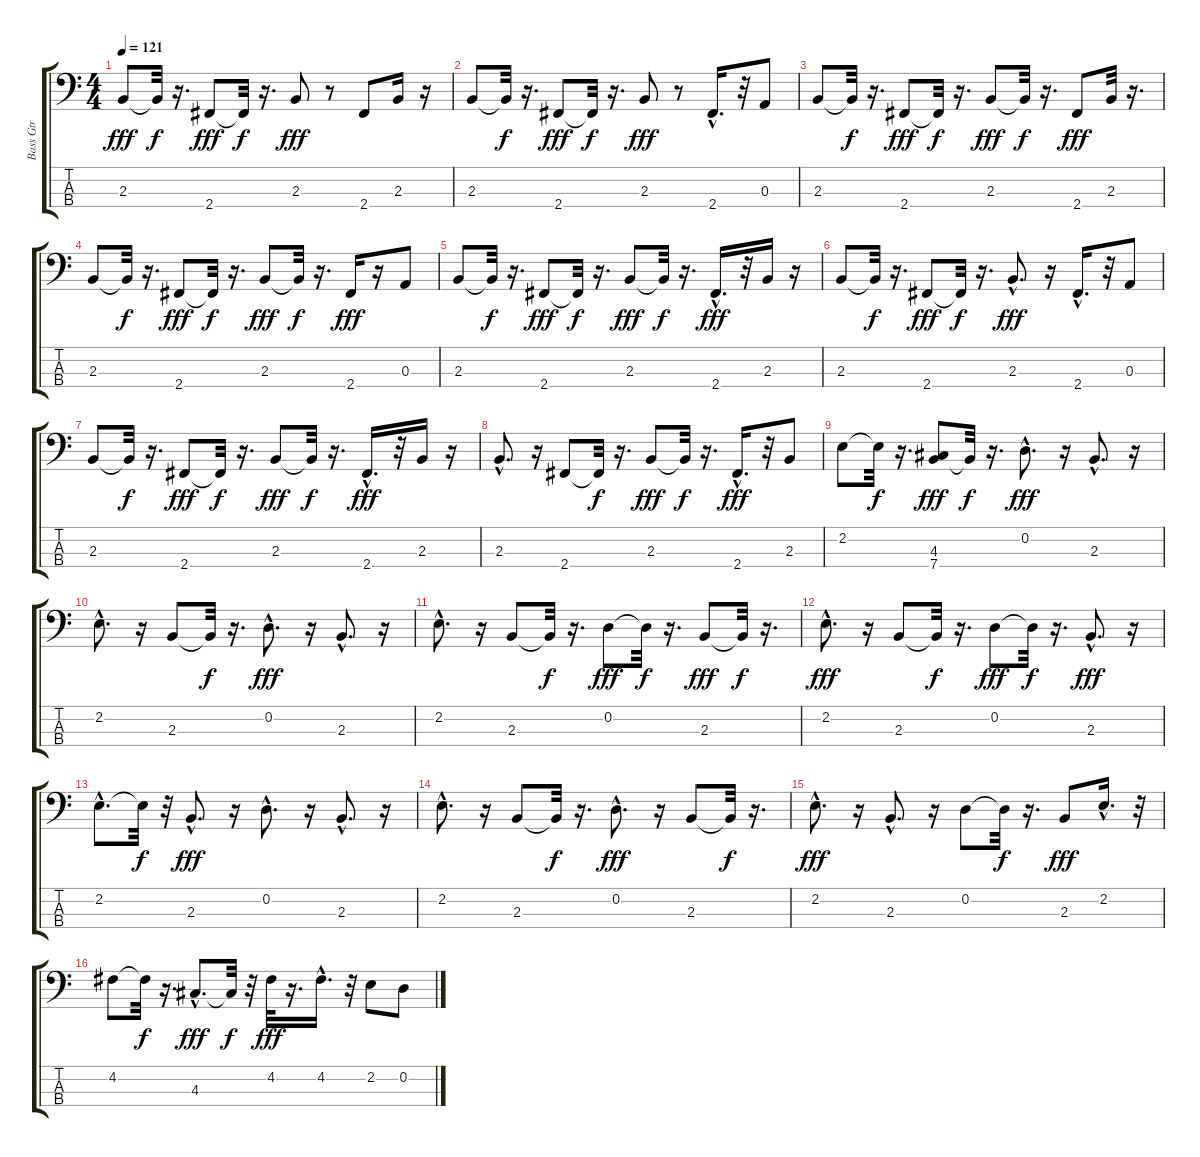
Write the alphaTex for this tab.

\track ("Bass Gtr" "Bass Gtr") {instrument electricbassfinger}
\staff {score tabs}
\tuning (G2 D2 A1 E1) {hide}
\ts (4 4)
\tempo 121
\clef f4
\ks c
2.3.8{dy fff} 2.3{t}.32{dy f} r.16{d} 2.4.8{dy fff} 2.4{t}.32{dy f} r.16{d} 2.3.8{dy fff} r.8 2.4.8 2.3.16 r.16 |
2.3.8 2.3{t}.32{dy f} r.16{d} 2.4.8{dy fff} 2.4{t}.32{dy f} r.16{d} 2.3.8{dy fff} r.8 2.4{hac}.16{d} r.32 0.3.8 |
2.3.8 2.3{t}.32{dy f} r.16{d} 2.4.8{dy fff} 2.4{t}.32{dy f} r.16{d} 2.3.8{dy fff} 2.3{t}.32{dy f} r.16{d} 2.4.8{dy fff} 2.3.32 r.16{d} |
2.3.8 2.3{t}.32{dy f} r.16{d} 2.4.8{dy fff} 2.4{t}.32{dy f} r.16{d} 2.3.8{dy fff} 2.3{t}.32{dy f} r.16{d} 2.4.16{dy fff} r.16 0.3.8 |
2.3.8 2.3{t}.32{dy f} r.16{d} 2.4.8{dy fff} 2.4{t}.32{dy f} r.16{d} 2.3.8{dy fff} 2.3{t}.32{dy f} r.16{d} 2.4{hac}.16{d dy fff} r.32 2.3.16 r.16 |
2.3.8 2.3{t}.32{dy f} r.16{d} 2.4.8{dy fff} 2.4{t}.32{dy f} r.16{d} 2.3{hac}.8{d dy fff} r.16 2.4{hac}.16{d} r.32 0.3.8 |
2.3.8 2.3{t}.32{dy f} r.16{d} 2.4.8{dy fff} 2.4{t}.32{dy f} r.16{d} 2.3.8{dy fff} 2.3{t}.32{dy f} r.16{d} 2.4{hac}.16{d dy fff} r.32 2.3.16 r.16 |
2.3{hac}.8{d} r.16 2.4.8 2.4{t}.32{dy f} r.16{d} 2.3.8{dy fff} 2.3{t}.32{dy f} r.16{d} 2.4{hac}.16{d dy fff} r.32 2.3.8 |
2.2.8 2.2{t}.32{dy f} r.16{d} (4.3 7.4).8{dy fff} 7.4{t}.32{dy f} r.16{d} 0.2{hac}.8{d dy fff} r.16 2.3{hac}.8{d} r.16 |
2.2{hac}.8{d} r.16 2.3.8 2.3{t}.32{dy f} r.16{d} 0.2{hac}.8{d dy fff} r.16 2.3{hac}.8{d} r.16 |
2.2{hac}.8{d} r.16 2.3.8 2.3{t}.32{dy f} r.16{d} 0.2.8{dy fff} 0.2{t}.32{dy f} r.16{d} 2.3.8{dy fff} 2.3{t}.32{dy f} r.16{d} |
2.2{hac}.8{d dy fff} r.16 2.3.8 2.3{t}.32{dy f} r.16{d} 0.2.8{dy fff} 0.2{t}.32{dy f} r.16{d} 2.3{hac}.8{d dy fff} r.16 |
2.2{hac}.8{d} 2.2{t}.32{dy f} r.32 2.3{hac}.8{d dy fff} r.16 0.2{hac}.8{d} r.16 2.3{hac}.8{d} r.16 |
2.2{hac}.8{d} r.16 2.3.8 2.3{t}.32{dy f} r.16{d} 0.2{hac}.8{d dy fff} r.16 2.3.8 2.3{t}.32{dy f} r.16{d} |
2.2{hac}.8{d dy fff} r.16 2.3{hac}.8{d} r.16 0.2.8 0.2{t}.32{dy f} r.16{d} 2.3.8{dy fff} 2.2{hac}.16{d} r.32 |
4.2.8 4.2{t}.32{dy f} r.16{d} 4.3{hac}.8{d dy fff} 4.3{t}.32{dy f} r.32 4.2.32{dy fff} r.16{d} 4.2{hac}.16{d} r.32 2.2.8 0.2.8
